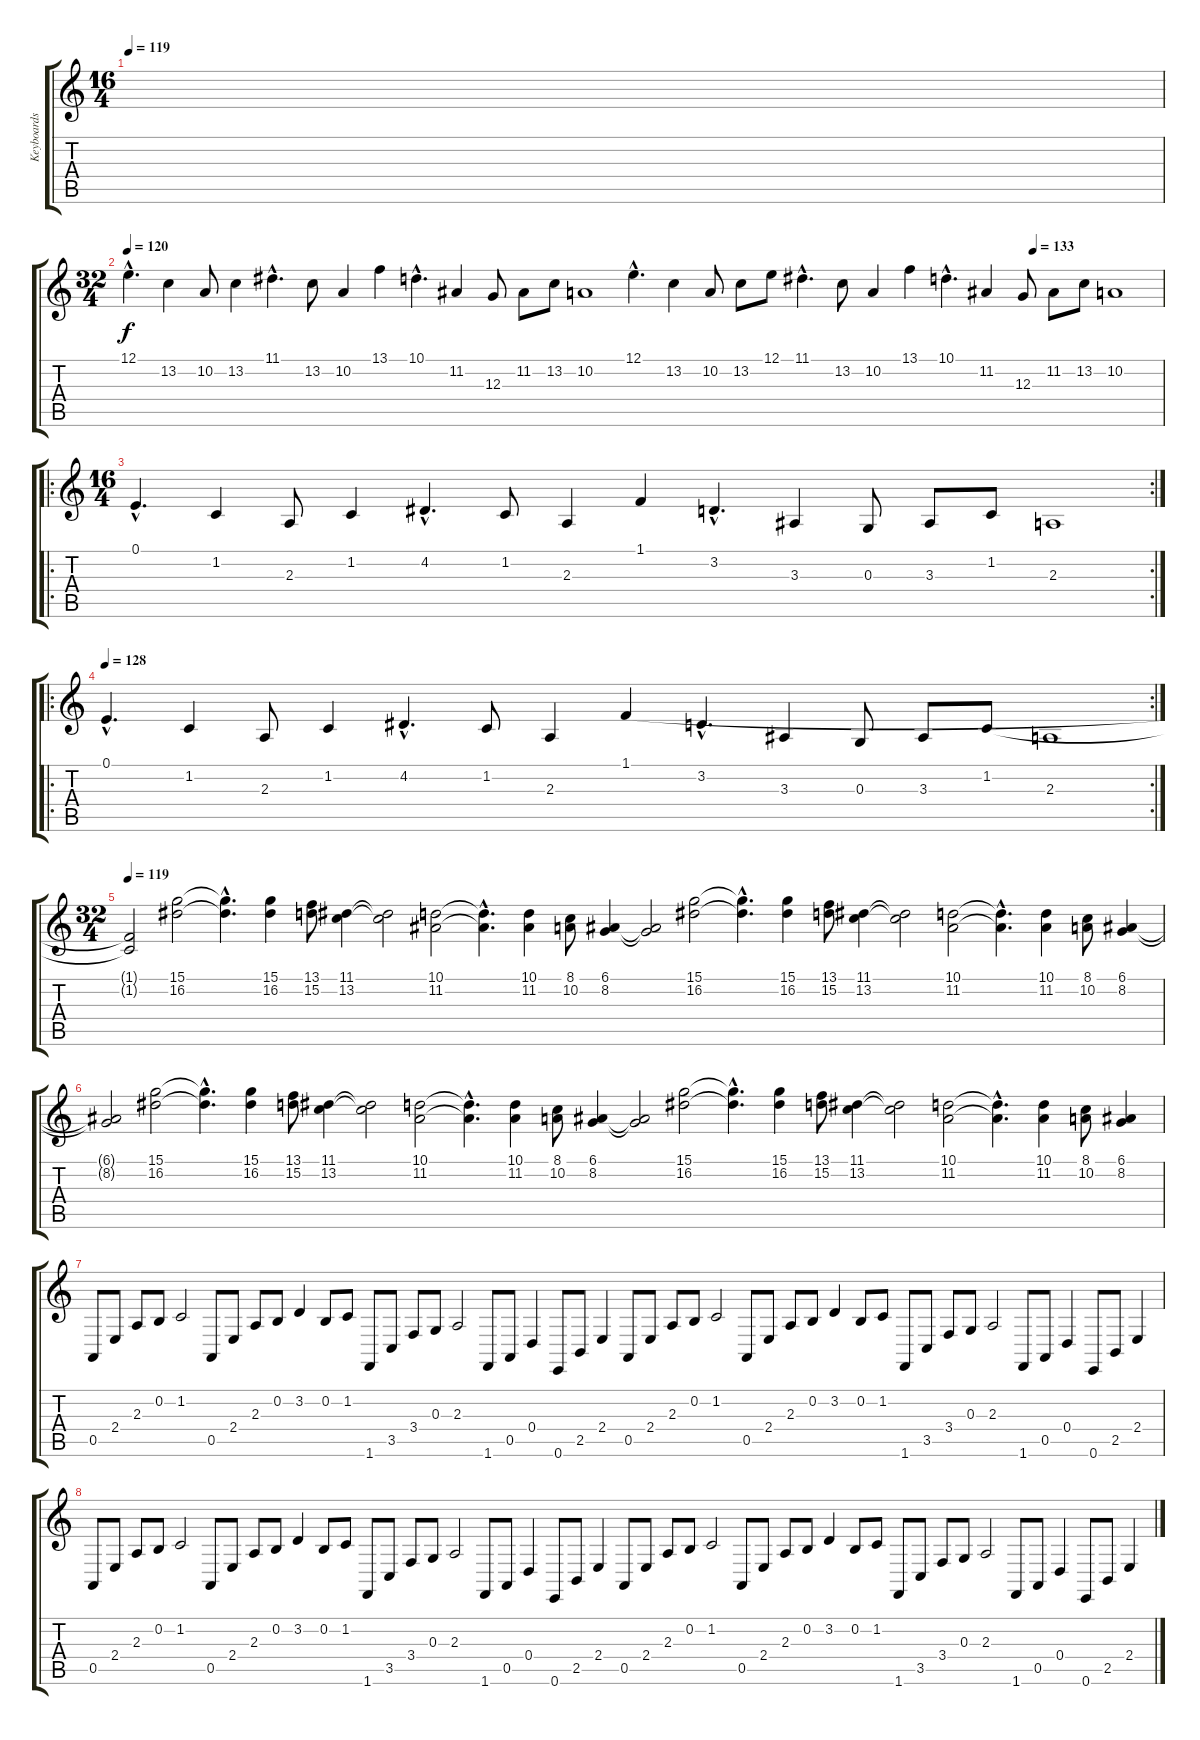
\track ("Keyboards (Main Piano)" "Keyboards ") {instrument acousticgrandpiano}
\staff {score tabs}
\tuning (E4 B3 G3 D3 A2 E2) {hide}
\ts (16 4)
\tempo 119
\clef g2
\ks c
|
\ts (32 4)
\tempo 120
\tempo (133 0.875)
12.1{hac}.4{d} 13.2.4 10.2.8 13.2.4 11.1{hac}.4{d} 13.2.8 10.2.4 13.1.4 10.1{hac}.4{d} 11.2.4 12.3.8 11.2.8 13.2.8 10.2.1 12.1{hac}.4{d} 13.2.4 10.2.8 13.2.8 12.1.8 11.1{hac}.4{d} 13.2.8 10.2.4 13.1.4 10.1{hac}.4{d} 11.2.4 12.3.8 11.2.8 13.2.8 10.2.1 |
\ro
\rc 2
\ts (16 4)
0.1{hac}.4{d} 1.2.4 2.3.8 1.2.4 4.2{hac}.4{d} 1.2.8 2.3.4 1.1.4 3.2{hac}.4{d} 3.3.4 0.3.8 3.3.8 1.2.8 2.3.1 |
\ro
\rc 2
\tempo 128
0.1{hac}.4{d} 1.2.4 2.3.8 1.2.4 4.2{hac}.4{d} 1.2.8 2.3.4 1.1.4 3.2{hac}.4{d} 3.3.4 0.3.8 3.3.8 1.2.8 2.3.1 |
\ts (32 4)
\tempo 119
(1.1{t} 1.2{t}).2 (15.1 16.2).2 (15.1{hac t} 16.2{hac t}).4{d} (15.1 16.2).4 (13.1 15.2).8 (11.1 13.2).4 (11.1{t} 13.2{t}).2 (10.1 11.2).2 (10.1{hac t} 11.2{hac t}).4{d} (10.1 11.2).4 (8.1 10.2).8 (6.1 8.2).4 (6.1{t} 8.2{t}).2 (15.1 16.2).2 (15.1{hac t} 16.2{hac t}).4{d} (15.1 16.2).4 (13.1 15.2).8 (11.1 13.2).4 (11.1{t} 13.2{t}).2 (10.1 11.2).2 (10.1{hac t} 11.2{hac t}).4{d} (10.1 11.2).4 (8.1 10.2).8 (6.1 8.2).4 |
(6.1{t} 8.2{t}).2 (15.1 16.2).2 (15.1{hac t} 16.2{hac t}).4{d} (15.1 16.2).4 (13.1 15.2).8 (11.1 13.2).4 (11.1{t} 13.2{t}).2 (10.1 11.2).2 (10.1{hac t} 11.2{hac t}).4{d} (10.1 11.2).4 (8.1 10.2).8 (6.1 8.2).4 (6.1{t} 8.2{t}).2 (15.1 16.2).2 (15.1{hac t} 16.2{hac t}).4{d} (15.1 16.2).4 (13.1 15.2).8 (11.1 13.2).4 (11.1{t} 13.2{t}).2 (10.1 11.2).2 (10.1{hac t} 11.2{hac t}).4{d} (10.1 11.2).4 (8.1 10.2).8 (6.1 8.2).4 |
0.5.8 2.4.8 2.3.8 0.2.8 1.2.2 0.5.8 2.4.8 2.3.8 0.2.8 3.2.4 0.2.8 1.2.8 1.6.8 3.5.8 3.4.8 0.3.8 2.3.2 1.6.8 0.5.8 0.4.4 0.6.8 2.5.8 2.4.4 0.5.8 2.4.8 2.3.8 0.2.8 1.2.2 0.5.8 2.4.8 2.3.8 0.2.8 3.2.4 0.2.8 1.2.8 1.6.8 3.5.8 3.4.8 0.3.8 2.3.2 1.6.8 0.5.8 0.4.4 0.6.8 2.5.8 2.4.4 |
0.5.8{volume 14} 2.4.8 2.3.8 0.2.8 1.2.2 0.5.8 2.4.8 2.3.8 0.2.8 3.2.4 0.2.8 1.2.8 1.6.8 3.5.8 3.4.8 0.3.8 2.3.2 1.6.8 0.5.8 0.4.4 0.6.8 2.5.8 2.4.4 0.5.8 2.4.8 2.3.8 0.2.8 1.2.2 0.5.8 2.4.8 2.3.8 0.2.8 3.2.4 0.2.8 1.2.8 1.6.8 3.5.8 3.4.8 0.3.8 2.3.2 1.6.8 0.5.8 0.4.4 0.6.8 2.5.8 2.4.4
